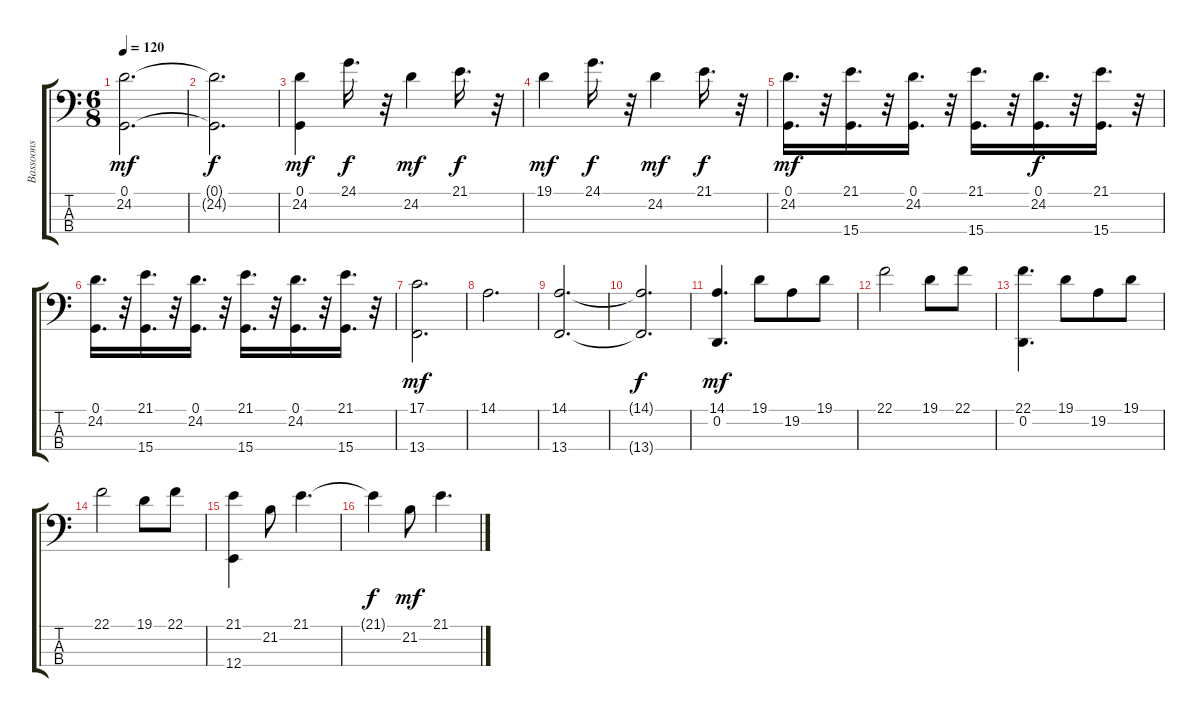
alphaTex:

\track ("Bassoons" "Bassoons") {instrument bassoon}
\staff {score tabs}
\tuning (G2 D2 A1 E1) {hide}
\ts (6 8)
\tempo 120
\clef f4
\ks c
(0.1 24.2).2{d dy mf} |
(0.1{t} 24.2{t}).2{d dy f} |
(0.1 24.2).4{dy mf} 24.1.16{d dy f} r.32 24.2.4{dy mf} 21.1.16{d dy f} r.32 |
19.1.4{dy mf} 24.1.16{d dy f} r.32 24.2.4{dy mf} 21.1.16{d dy f} r.32 |
(0.1 24.2).16{d dy mf} r.32 (21.1 15.4).16{d} r.32 (0.1 24.2).16{d} r.32 (21.1 15.4).16{d} r.32 (0.1 24.2).16{d dy f} r.32 (21.1 15.4).16{d} r.32 |
(0.1 24.2).16{d} r.32 (21.1 15.4).16{d} r.32 (0.1 24.2).16{d} r.32 (21.1 15.4).16{d} r.32 (0.1 24.2).16{d} r.32 (21.1 15.4).16{d} r.32 |
(17.1 13.4).2{d dy mf} |
14.1.2{d} |
(14.1 13.4).2{d} |
(14.1{t} 13.4{t}).2{d dy f} |
(14.1 0.2).4{d dy mf} 19.1.8 19.2.8 19.1.8 |
22.1.2 19.1.8 22.1.8 |
(22.1 0.2).4{d} 19.1.8 19.2.8 19.1.8 |
22.1.2 19.1.8 22.1.8 |
(21.1 12.4).4 21.2.8 21.1.4{d} |
21.1{t}.4{dy f} 21.2.8{dy mf} 21.1.4{d}
